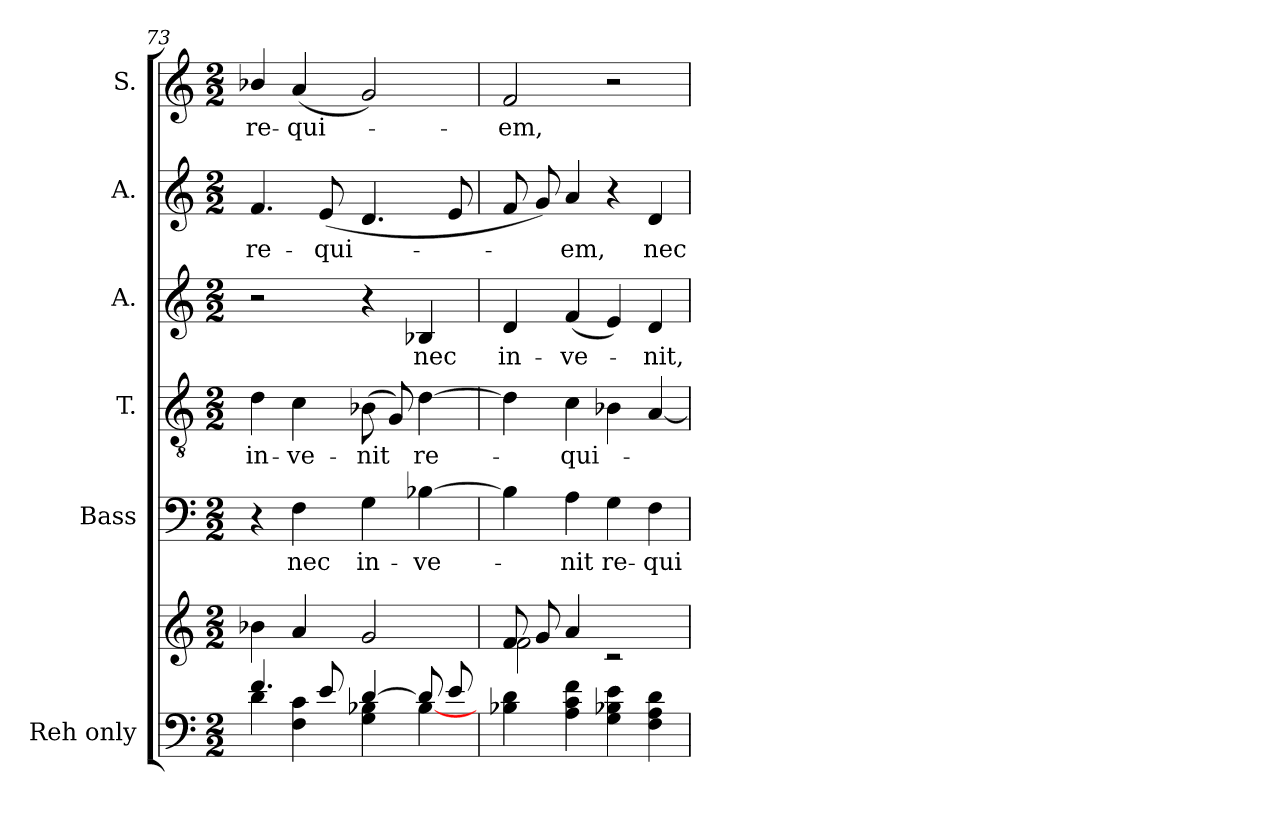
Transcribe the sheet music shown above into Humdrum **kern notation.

**kern	**kern	**kern	**text	**kern	**text	**kern	**text	**kern	**text	**kern	**text
*part6	*part6	*part5	*part5	*part4	*part4	*part3	*part3	*part2	*part2	*part1	*part1
*staff7	*staff6	*staff5	*staff5	*staff4	*staff4	*staff3	*staff3	*staff2	*staff2	*staff1	*staff1
*I"Reh only	*	*I"Bass	*	*I"T.	*	*I"A.	*	*I"A.	*	*I"S.	*
*	*	*I'B.	*	*	*	*	*	*	*	*	*
!!LO:PB:g=z
*clefF4	*clefG2	*clefF4	*	*clefGv2	*	*clefG2	*	*clefG2	*	*clefG2	*
*	*	*	*	*	*	*ITrd7c12	*	*ITrd7c12	*	*	*
*k[]	*k[]	*k[]	*	*k[]	*	*k[]	*	*k[]	*	*k[]	*
*C:	*C:	*C:	*	*C:	*	*C:	*	*C:	*	*C:	*
*M2/2	*M2/2	*M2/2	*	*M2/2	*	*M2/2	*	*M2/2	*	*M2/2	*
=73	=73	=73	=73	=73	=73	=73	=73	=73	=73	=73	=73
*^	*	*	*	*	*	*	*	*	*	*	*
!	!	!	!	!	!	!LO:LY:b	!	!	!	!LO:LY:b	!	!LO:LY:b
4.f/	4d\	4b-X\	4r	.	4d\	in-	2r	.	4.F/	re-	4b-X/	re-
!	!	!	!	!LO:LY:b	!	!LO:LY:b	!	!	!	!	!	!LO:LY:b
.	4F\ 4c\	4a/	4F\	nec	4c\	-ve-	.	.	.	.	(<4a/	-qui-
!	!	!	!	!	!	!	!	!	!	!LO:LY:b	!	!
8e/	.	.	.	.	.	.	.	.	(8E/	-qui-	.	.
!	!	!	!	!LO:LY:b	!	!LO:LY:b	!	!	!	!	!	!
[>4d/	4G\ 4B-X\	2g/	4G\	in-	(<8B-X\	-nit	4r	.	4.D/	.	2g/)	.
.	.	.	.	.	8G/)	.	.	.	.	.	.	.
!	!	!	!	!LO:LY:b	!	!LO:LY:b	!	!LO:LY:b	!	!	!	!
8d/]	[<4B-\	.	[>4B-X\	-ve-	[<4d\	re-	4BB-X/	nec	.	.	.	.
8e/	.	.	.	.	.	.	.	.	8E/	.	.	.
*v	*v	*	*	*	*	*	*	*	*	*	*	*
=74	=74	=74	=74	=74	=74	=74	=74	=74	=74	=74	=74
*	*^	*	*	*	*	*	*	*	*	*	*
!	!	!	!	!	!	!	!	!LO:LY:b	!	!	!	!LO:LY:b
4B-\ 4d\	8f/	2f\	4B-\]	.	4d\]	.	4D/	in-	8F/	.	2f/	-em,
.	8g/	.	.	.	.	.	.	.	8G/)	.	.	.
!	!	!	!	!LO:LY:b	!	!LO:LY:b	!	!LO:LY:b	!	!LO:LY:b	!	!
4A\ 4c\ 4f\	4a/	.	4A\	-nit	4c\	-qui-	(<4F/	-ve-	4A/	-em,	.	.
!	!	!	!	!LO:LY:b	!	!	!	!	!	!	!	!
4G\ 4B-X\ 4e\	2ryy	2rc	4G\	re-	4B-X\	.	4E/)	.	4r	.	2r	.
!	!	!	!	!LO:LY:b	!	!	!	!LO:LY:b	!	!LO:LY:b	!	!
4F\ 4A\ 4d\	.	.	4F\	-qui-	[<4A/	.	4D/	-nit,	4D/	nec	.	.
*	*v	*v	*	*	*	*	*	*	*	*	*	*
=	=	=	=	=	=	=	=	=	=	=	=
*-	*-	*-	*-	*-	*-	*-	*-	*-	*-	*-	*-
